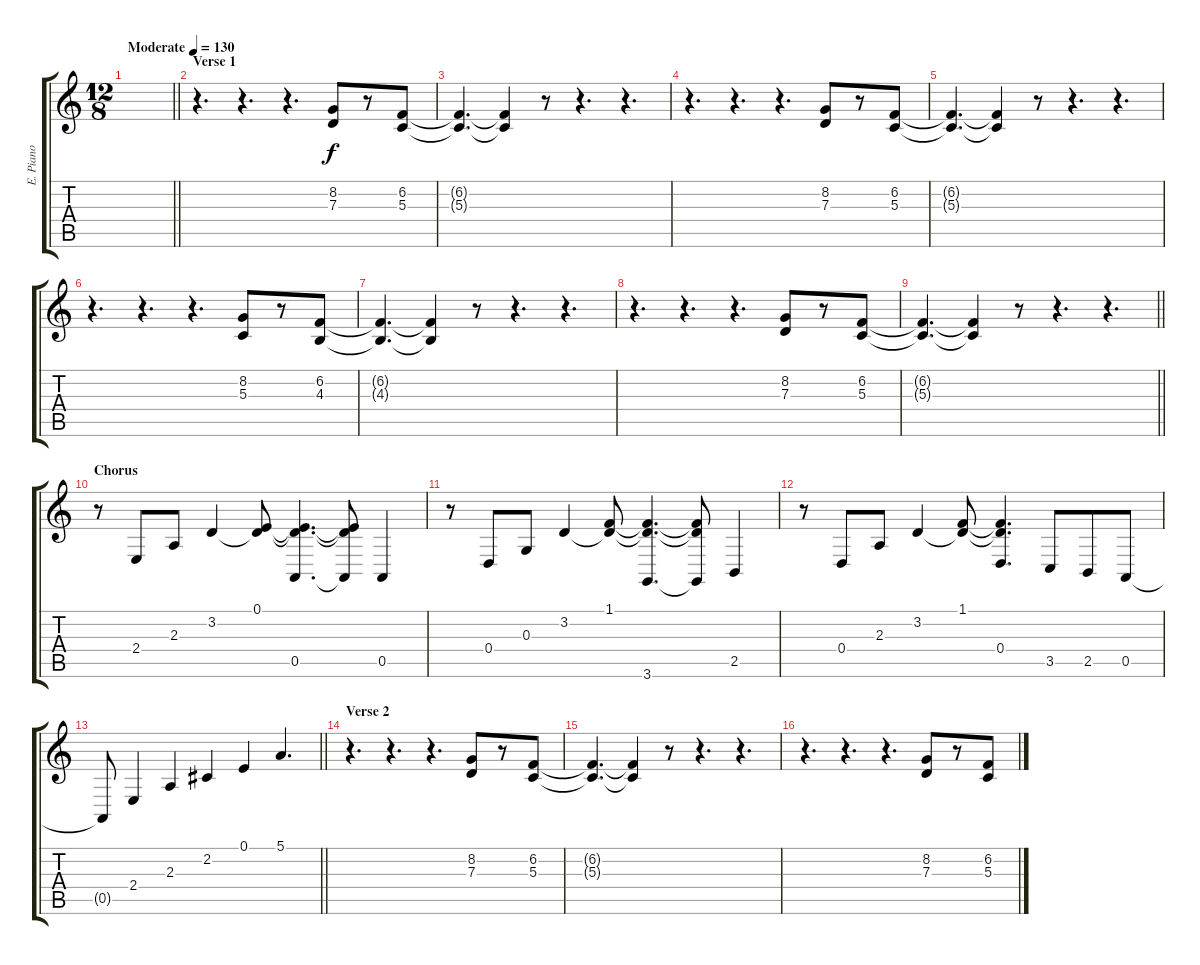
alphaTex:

\track ("E. Piano" "E. Piano") {instrument electricpiano1}
\staff {score tabs}
\tuning (E4 B3 G3 D3 A2 E2) {hide}
\ts (12 8)
\tempo (130 "Moderate")
\clef g2
\barLineRight lightlight
\ks c
|
\section ("" "Verse 1")
r.4{d} r.4{d} r.4{d} (8.2 7.3).8 r.8 (6.2 5.3).8 |
(6.2{t} 5.3{t}).4{d} (6.2{t} 5.3{t}).4 r.8 r.4{d} r.4{d} |
r.4{d} r.4{d} r.4{d} (8.2 7.3).8 r.8 (6.2 5.3).8 |
(6.2{t} 5.3{t}).4{d} (6.2{t} 5.3{t}).4 r.8 r.4{d} r.4{d} |
r.4{d} r.4{d} r.4{d} (8.2 5.3).8 r.8 (6.2 4.3).8 |
(6.2{t} 4.3{t}).4{d} (6.2{t} 4.3{t}).4 r.8 r.4{d} r.4{d} |
r.4{d} r.4{d} r.4{d} (8.2 7.3).8 r.8 (6.2 5.3).8 |
\barLineRight lightlight
(6.2{t} 5.3{t}).4{d} (6.2{t} 5.3{t}).4 r.8 r.4{d} r.4{d} |
\section ("" "Chorus")
r.8 2.4.8 2.3.8 3.2.4 (0.1 3.2{t}).8 (0.1{t} 3.2{t} 0.5).4{d} (0.1{t} 3.2{t} 0.5{t}).8 0.5.4 |
r.8 0.4.8 0.3.8 3.2.4 (1.1 3.2{t}).8 (1.1{t} 3.2{t} 3.6).4{d} (1.1{t} 3.2{t} 3.6{t}).8 2.5.4 |
r.8 0.4.8 2.3.8 3.2.4 (1.1 3.2{t}).8 (1.1{t} 3.2{t} 0.4).4{d} 3.5.8 2.5.8 0.5.8 |
\barLineRight lightlight
0.5{t}.8 2.4.4 2.3.4 2.2.4 0.1.4 5.1.4{d} |
\section ("" "Verse 2")
r.4{d} r.4{d} r.4{d} (8.2 7.3).8 r.8 (6.2 5.3).8 |
(6.2{t} 5.3{t}).4{d} (6.2{t} 5.3{t}).4 r.8 r.4{d} r.4{d} |
r.4{d} r.4{d} r.4{d} (8.2 7.3).8 r.8 (6.2 5.3).8
